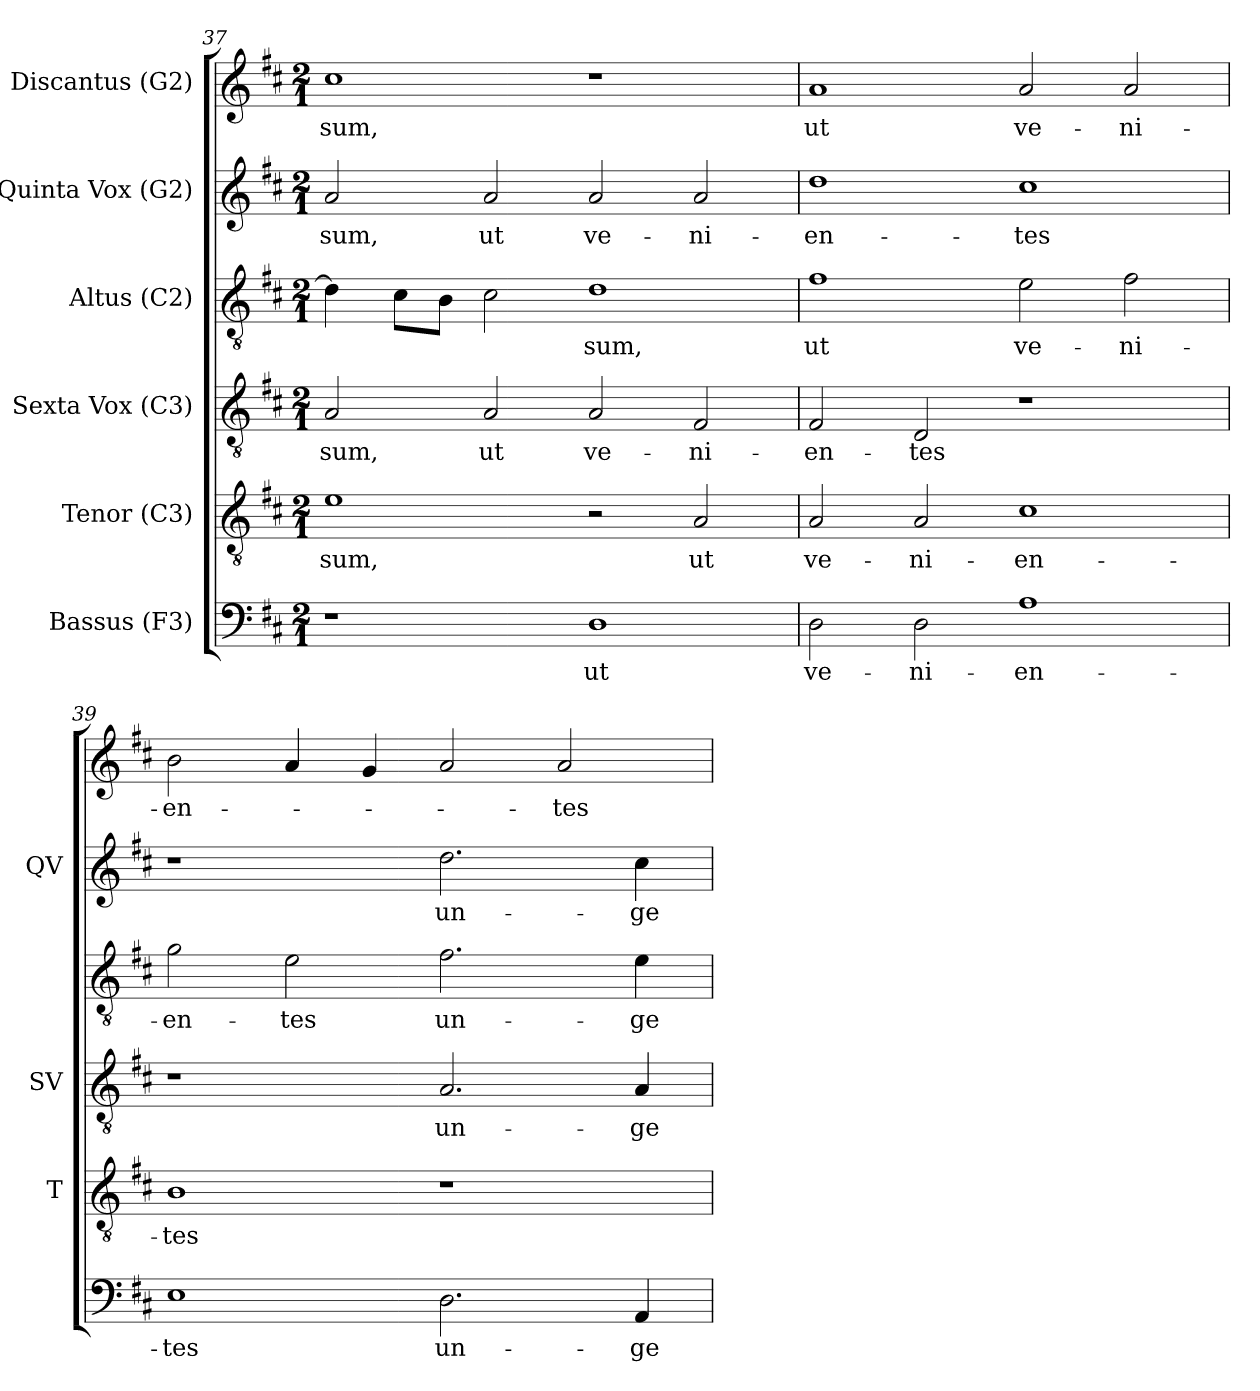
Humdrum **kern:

**kern	**text	**kern	**text	**kern	**text	**kern	**text	**kern	**text	**kern	**text
*part6	*part6	*part5	*part5	*part4	*part4	*part3	*part3	*part2	*part2	*part1	*part1
*staff6	*staff6	*staff5	*staff5	*staff4	*staff4	*staff3	*staff3	*staff2	*staff2	*staff1	*staff1
*I"Bassus (F3)	*	*I"Tenor (C3)	*	*I"Sexta Vox (C3)	*	*I"Altus (C2)	*	*I"Quinta Vox (G2)	*	*I"Discantus (G2)	*
*	*	*I'T	*	*I'SV	*	*	*	*I'QV	*	*	*
*clefF4	*	*clefGv2	*	*clefGv2	*	*clefGv2	*	*clefG2	*	*clefG2	*
*	*	*	*	*	*	*ITrd7c12	*	*	*	*	*
*k[f#c#]	*	*k[f#c#]	*	*k[f#c#]	*	*k[f#c#]	*	*k[f#c#]	*	*k[f#c#]	*
*D:	*	*D:	*	*D:	*	*D:	*	*D:	*	*D:	*
*M2/1	*	*M2/1	*	*M2/1	*	*M2/1	*	*M2/1	*	*M2/1	*
=37	=37	=37	=37	=37	=37	=37	=37	=37	=37	=37	=37
!	!	!	!LO:LY:b:color=#000000	!	!	!	!	!	!	!	!
!	!	!	!	!	!LO:LY:b:color=#000000	!	!	!	!	!	!
!	!	!	!	!	!	!	!	!	!LO:LY:b:color=#000000	!	!
!	!	!	!	!	!	!	!	!	!	!	!LO:LY:b:color=#000000
1r	.	1ei	-sum,	2Ai/	-sum,	4Di\]	.	2ai/	-sum,	1cc#i	-sum,
.	.	.	.	.	.	8C#i\L	.	.	.	.	.
.	.	.	.	.	.	8BBi\J	.	.	.	.	.
!	!	!	!	!	!LO:LY:b:color=#000000	!	!	!	!	!	!
!	!	!	!	!	!	!	!	!	!LO:LY:b:color=#000000	!	!
.	.	.	.	2Ai/	ut	2C#i\	.	2ai/	ut	.	.
!	!LO:LY:b:color=#000000	!	!	!	!	!	!	!	!	!	!
!	!	!	!	!	!LO:LY:b:color=#000000	!	!	!	!	!	!
!	!	!	!	!	!	!	!LO:LY:b:color=#000000	!	!	!	!
!	!	!	!	!	!	!	!	!	!LO:LY:b:color=#000000	!	!
1Di	ut	2r	.	2Ai/	ve-	1Di	-sum,	2ai/	ve-	1r	.
!	!	!	!LO:LY:b:color=#000000	!	!	!	!	!	!	!	!
!	!	!	!	!	!LO:LY:b:color=#000000	!	!	!	!	!	!
!	!	!	!	!	!	!	!	!	!LO:LY:b:color=#000000	!	!
.	.	2Ai/	ut	2F#i/	-ni-	.	.	2ai/	-ni-	.	.
=38	=38	=38	=38	=38	=38	=38	=38	=38	=38	=38	=38
!	!LO:LY:b:color=#000000	!	!	!	!	!	!	!	!	!	!
!	!	!	!LO:LY:b:color=#000000	!	!	!	!	!	!	!	!
!	!	!	!	!	!LO:LY:b:color=#000000	!	!	!	!	!	!
!	!	!	!	!	!	!	!LO:LY:b:color=#000000	!	!	!	!
!	!	!	!	!	!	!	!	!	!LO:LY:b:color=#000000	!	!
!	!	!	!	!	!	!	!	!	!	!	!LO:LY:b:color=#000000
2Di\	ve-	2Ai/	ve-	2F#i/	-en-	1F#i	ut	1ddi	-en-	1ai	ut
!	!LO:LY:b:color=#000000	!	!	!	!	!	!	!	!	!	!
!	!	!	!LO:LY:b:color=#000000	!	!	!	!	!	!	!	!
!	!	!	!	!	!LO:LY:b:color=#000000	!	!	!	!	!	!
2Di\	-ni-	2Ai/	-ni-	2Di/	-tes	.	.	.	.	.	.
!	!LO:LY:b:color=#000000	!	!	!	!	!	!	!	!	!	!
!	!	!	!LO:LY:b:color=#000000	!	!	!	!	!	!	!	!
!	!	!	!	!	!	!	!LO:LY:b:color=#000000	!	!	!	!
!	!	!	!	!	!	!	!	!	!LO:LY:b:color=#000000	!	!
!	!	!	!	!	!	!	!	!	!	!	!LO:LY:b:color=#000000
1Ai	-en-	1c#i	-en-	1r	.	2Ei\	ve-	1cc#i	-tes	2ai/	ve-
!	!	!	!	!	!	!	!LO:LY:b:color=#000000	!	!	!	!
!	!	!	!	!	!	!	!	!	!	!	!LO:LY:b:color=#000000
.	.	.	.	.	.	2F#i\	-ni-	.	.	2ai/	-ni-
!!LO:PB:g=z
=39	=39	=39	=39	=39	=39	=39	=39	=39	=39	=39	=39
!	!LO:LY:b:color=#000000	!	!	!	!	!	!	!	!	!	!
!	!	!	!LO:LY:b:color=#000000	!	!	!	!	!	!	!	!
!	!	!	!	!	!	!	!LO:LY:b:color=#000000	!	!	!	!
!	!	!	!	!	!	!	!	!	!	!	!LO:LY:b:color=#000000
1Ei	-tes	1Bi	-tes	1r	.	2Gi\	-en-	1r	.	2bi\	-en-
!	!	!	!	!	!	!	!LO:LY:b:color=#000000	!	!	!	!
.	.	.	.	.	.	2Ei\	-tes	.	.	4ai/	.
.	.	.	.	.	.	.	.	.	.	4gi/	.
!	!LO:LY:b:color=#000000	!	!	!	!	!	!	!	!	!	!
!	!	!	!	!	!LO:LY:b:color=#000000	!	!	!	!	!	!
!	!	!	!	!	!	!	!LO:LY:b:color=#000000	!	!	!	!
!	!	!	!	!	!	!	!	!	!LO:LY:b:color=#000000	!	!
2.Di\	un-	1r	.	2.Ai/	un-	2.F#i\	un-	2.ddi\	un-	2ai/	.
!	!	!	!	!	!	!	!	!	!	!	!LO:LY:b:color=#000000
.	.	.	.	.	.	.	.	.	.	2ai/	-tes
!	!LO:LY:b:color=#000000	!	!	!	!	!	!	!	!	!	!
!	!	!	!	!	!LO:LY:b:color=#000000	!	!	!	!	!	!
!	!	!	!	!	!	!	!LO:LY:b:color=#000000	!	!	!	!
!	!	!	!	!	!	!	!	!	!LO:LY:b:color=#000000	!	!
4AAi/	-ge-	.	.	4Ai/	-ge-	4Ei\	-ge-	4cc#i\	-ge-	.	.
=	=	=	=	=	=	=	=	=	=	=	=
*-	*-	*-	*-	*-	*-	*-	*-	*-	*-	*-	*-
